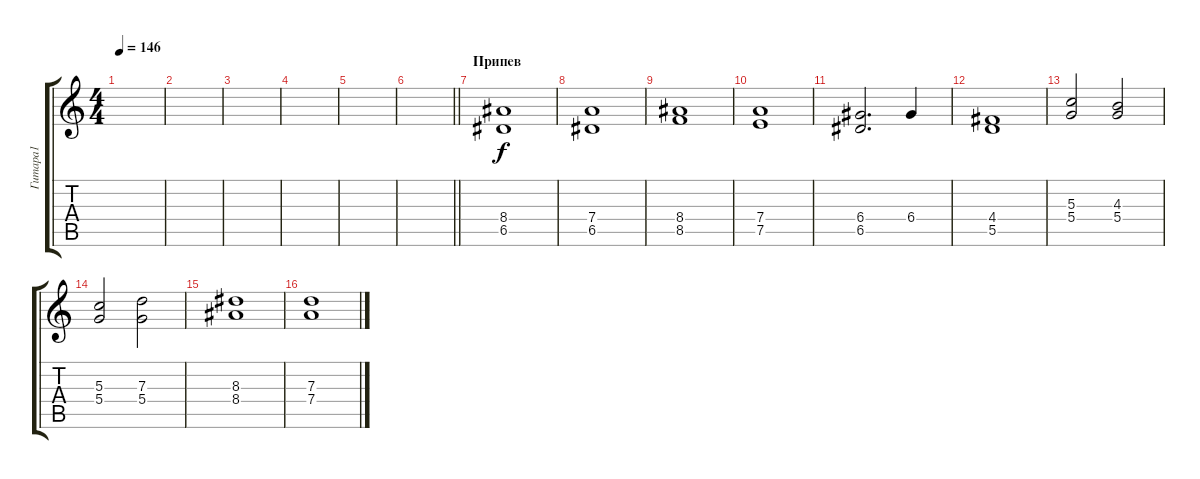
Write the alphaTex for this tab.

\track ("Гитара1" "Гитара1") {instrument distortionguitar}
\staff {score tabs}
\tuning (E4 B3 G3 D3 A2 E2) {hide}
\ts (4 4)
\tempo 146
\clef g2
\ks c
|
|
|
|
|
\barLineRight lightlight
|
\section ("" "Припев")
(8.4 6.5).1 |
(7.4 6.5).1 |
(8.4 8.5).1 |
(7.4 7.5).1 |
(6.4 6.5).2{d} 6.4.4 |
(4.4 5.5).1 |
(5.3 5.4).2 (4.3 5.4).2 |
(5.3 5.4).2 (7.3 5.4).2 |
(8.3 8.4).1 |
(7.3 7.4).1
